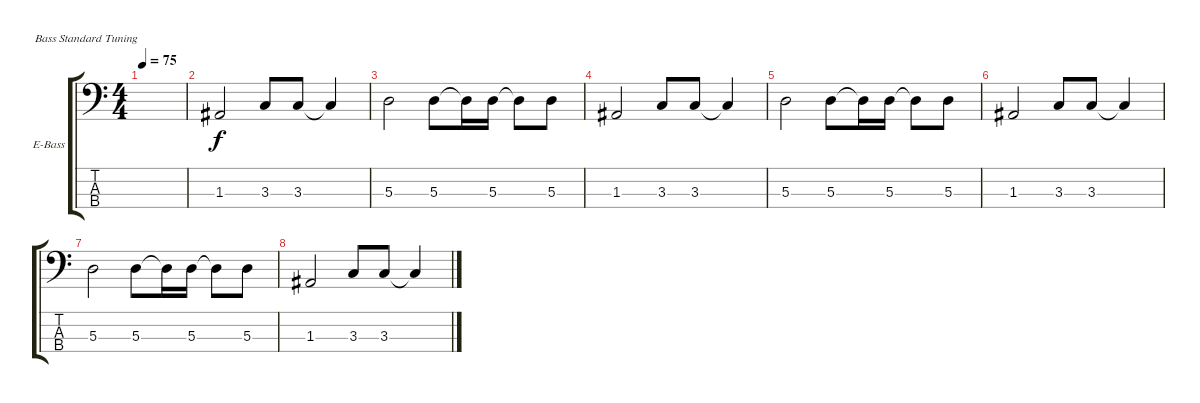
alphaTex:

\defaultSystemsLayout 4
\bracketExtendMode groupsimilarinstruments
\firstSystemTrackNameOrientation horizontal
\otherSystemsTrackNameOrientation horizontal
\track ("Electric Bass" "E-Bass") {instrument electricbassfinger}
\staff {score tabs}
\tuning (G2 D2 A1 E1)
\ts (4 4)
\tempo 75
\clef f4
\scale
0.333333
\ks c
|
\scale
0.333333 1.3.2 3.3.8 3.3.8 3.3{t}.4 |
\scale
0.333333 5.3.2 5.3.8 5.3{t}.16 5.3.16 5.3{t}.8 5.3.8 |
\scale
0.333333 1.3.2 3.3.8 3.3.8 3.3{t}.4 |
\scale
0.333333 5.3.2 5.3.8 5.3{t}.16 5.3.16 5.3{t}.8 5.3.8 |
\scale
0.333333 1.3.2 3.3.8 3.3.8 3.3{t}.4 |
\scale
0.333333 5.3.2 5.3.8 5.3{t}.16 5.3.16 5.3{t}.8 5.3.8 |
\scale
0.333333 1.3.2 3.3.8 3.3.8 3.3{t}.4
